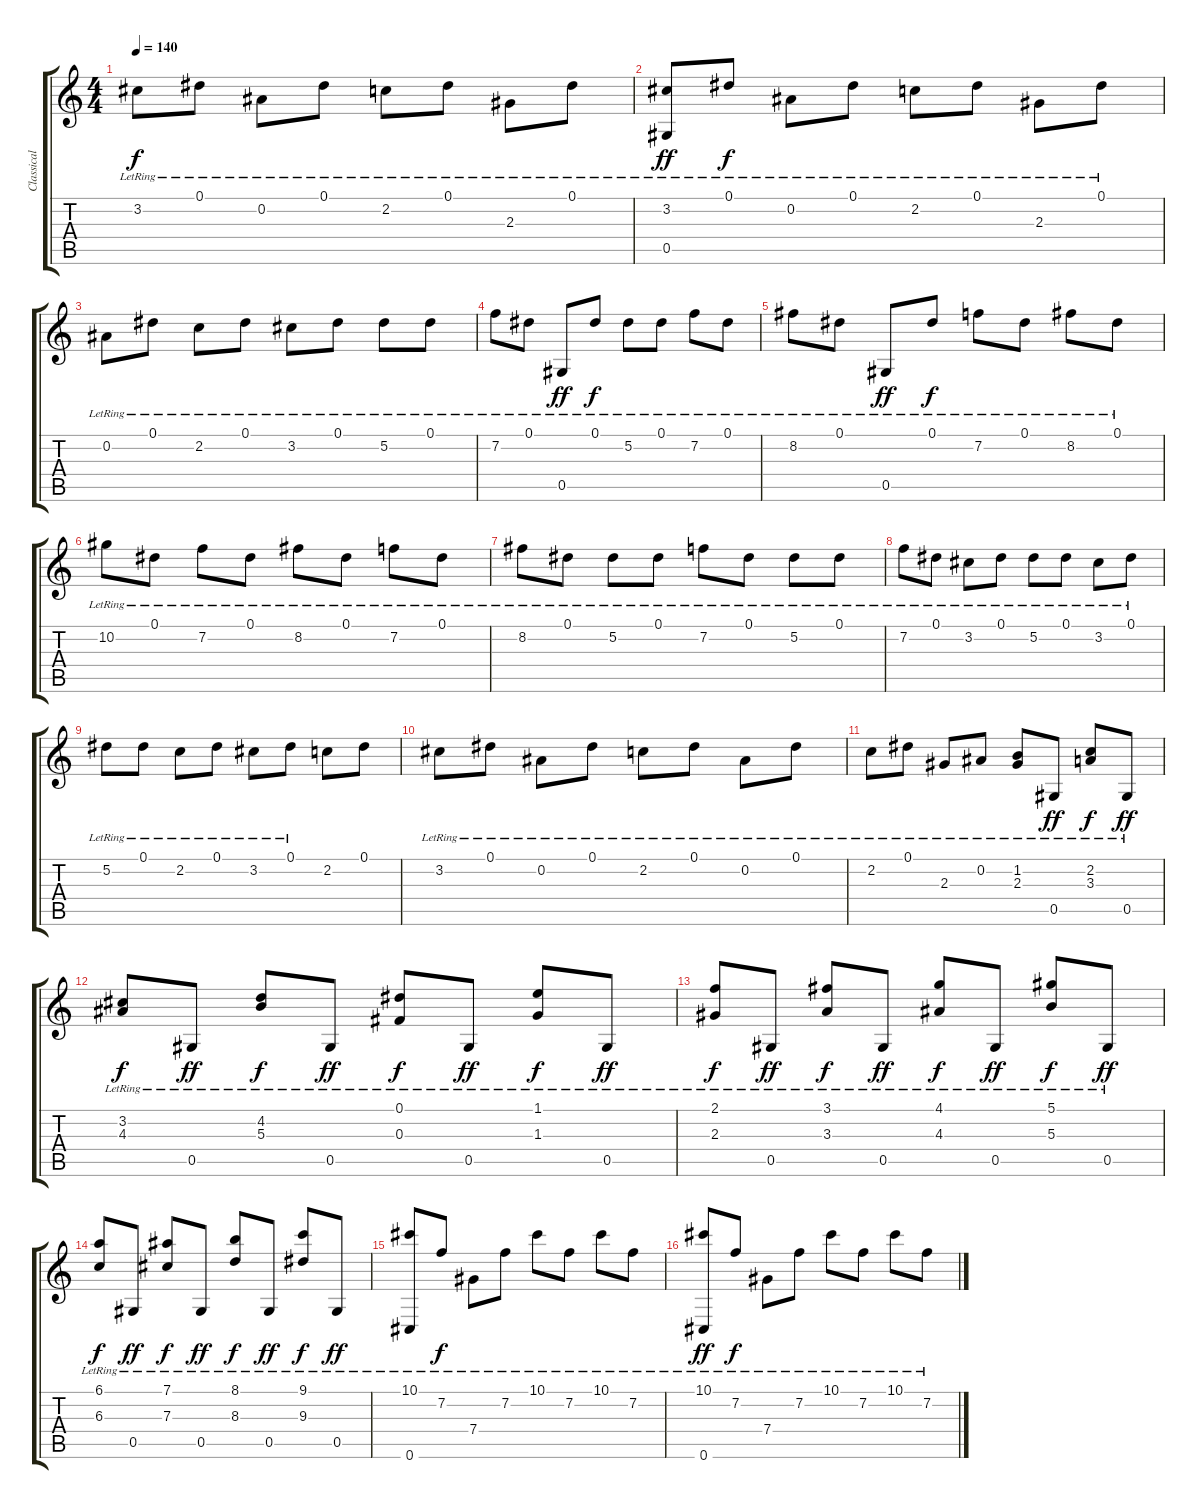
\track ("Classical guitar" "Classical ") {instrument acousticguitarsteel}
\staff {score tabs}
\tuning (Eb4 Bb3 Gb3 Db3 Ab2 Db2) {hide}
\ts (4 4)
\tempo 140
\clef g2
\ks c
3.2{lr}.8{dy f} 0.1{lr}.8 0.2{lr}.8 0.1{lr}.8 2.2{lr}.8 0.1{lr}.8 2.3{lr}.8 0.1{lr}.8 |
(3.2{lr} 0.5{lr}).8{dy ff} 0.1{lr}.8{dy f} 0.2{lr}.8 0.1{lr}.8 2.2{lr}.8 0.1{lr}.8 2.3{lr}.8 0.1{lr}.8 |
0.2{lr}.8 0.1{lr}.8 2.2{lr}.8 0.1{lr}.8 3.2{lr}.8 0.1{lr}.8 5.2{lr}.8 0.1{lr}.8 |
7.2{lr}.8 0.1{lr}.8 0.5{lr}.8{dy ff} 0.1{lr}.8{dy f} 5.2{lr}.8 0.1{lr}.8 7.2{lr}.8 0.1{lr}.8 |
8.2{lr}.8 0.1{lr}.8 0.5{lr}.8{dy ff} 0.1{lr}.8{dy f} 7.2{lr}.8 0.1{lr}.8 8.2{lr}.8 0.1{lr}.8 |
10.2{lr}.8 0.1{lr}.8 7.2{lr}.8 0.1{lr}.8 8.2{lr}.8 0.1{lr}.8 7.2{lr}.8 0.1{lr}.8 |
8.2{lr}.8 0.1{lr}.8 5.2{lr}.8 0.1{lr}.8 7.2{lr}.8 0.1{lr}.8 5.2{lr}.8 0.1{lr}.8 |
7.2{lr}.8 0.1{lr}.8 3.2{lr}.8 0.1{lr}.8 5.2{lr}.8 0.1{lr}.8 3.2{lr}.8 0.1{lr}.8 |
5.2{lr}.8 0.1{lr}.8 2.2{lr}.8 0.1{lr}.8 3.2{lr}.8 0.1{lr}.8 2.2.8 0.1.8 |
3.2{lr}.8 0.1{lr}.8 0.2{lr}.8 0.1{lr}.8 2.2{lr}.8 0.1{lr}.8 0.2{lr}.8 0.1{lr}.8 |
2.2{lr}.8 0.1{lr}.8 2.3{lr}.8 0.2{lr}.8 (1.2{lr} 2.3{lr}).8 0.5{lr}.8{dy ff} (2.2{lr} 3.3{lr}).8{dy f} 0.5{lr}.8{dy ff} |
(3.2{lr} 4.3{lr}).8{dy f} 0.5{lr}.8{dy ff} (4.2{lr} 5.3{lr}).8{dy f} 0.5{lr}.8{dy ff} (0.1{lr} 0.3{lr}).8{dy f} 0.5{lr}.8{dy ff} (1.1{lr} 1.3{lr}).8{dy f} 0.5{lr}.8{dy ff} |
(2.1{lr} 2.3{lr}).8{dy f} 0.5{lr}.8{dy ff} (3.1{lr} 3.3{lr}).8{dy f} 0.5{lr}.8{dy ff} (4.1{lr} 4.3{lr}).8{dy f} 0.5{lr}.8{dy ff} (5.1{lr} 5.3{lr}).8{dy f} 0.5{lr}.8{dy ff} |
(6.1{lr} 6.3{lr}).8{dy f} 0.5{lr}.8{dy ff} (7.1{lr} 7.3{lr}).8{dy f} 0.5{lr}.8{dy ff} (8.1{lr} 8.3{lr}).8{dy f} 0.5{lr}.8{dy ff} (9.1{lr} 9.3{lr}).8{dy f} 0.5{lr}.8{dy ff} |
(10.1{lr} 0.6{lr}).8 7.2{lr}.8{dy f} 7.4{lr}.8 7.2{lr}.8 10.1{lr}.8 7.2{lr}.8 10.1{lr}.8 7.2{lr}.8 |
(10.1{lr} 0.6{lr}).8{dy ff} 7.2{lr}.8{dy f} 7.4{lr}.8 7.2{lr}.8 10.1{lr}.8 7.2{lr}.8 10.1{lr}.8 7.2{lr}.8
